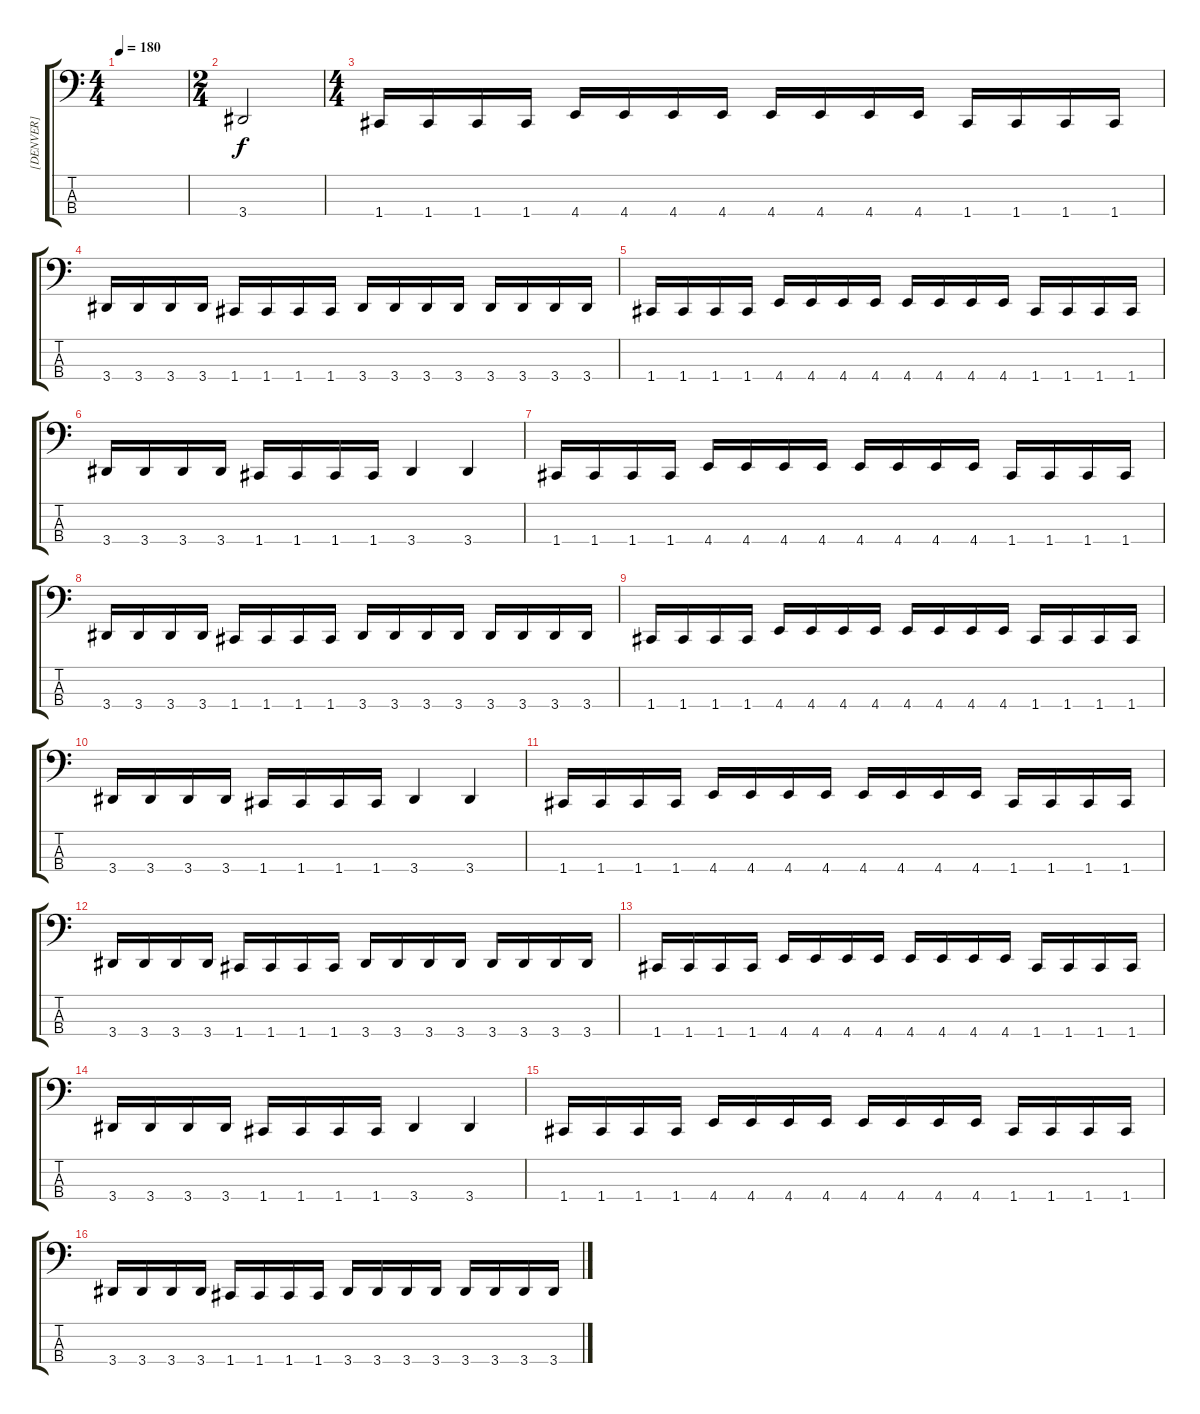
\track ("[DENVER]" "[DENVER]") {instrument electricbasspick}
\staff {score tabs}
\tuning (F2 C2 G1 C1) {hide}
\ts (4 4)
\tempo 180
\clef f4
\ks c
|
\ts (2 4)
3.4.2 |
\ts (4 4)
1.4.16 1.4.16 1.4.16 1.4.16 4.4.16 4.4.16 4.4.16 4.4.16 4.4.16 4.4.16 4.4.16 4.4.16 1.4.16 1.4.16 1.4.16 1.4.16 |
3.4.16 3.4.16 3.4.16 3.4.16 1.4.16 1.4.16 1.4.16 1.4.16 3.4.16 3.4.16 3.4.16 3.4.16 3.4.16 3.4.16 3.4.16 3.4.16 |
1.4.16 1.4.16 1.4.16 1.4.16 4.4.16 4.4.16 4.4.16 4.4.16 4.4.16 4.4.16 4.4.16 4.4.16 1.4.16 1.4.16 1.4.16 1.4.16 |
3.4.16 3.4.16 3.4.16 3.4.16 1.4.16 1.4.16 1.4.16 1.4.16 3.4.4 3.4.4 |
1.4.16 1.4.16 1.4.16 1.4.16 4.4.16 4.4.16 4.4.16 4.4.16 4.4.16 4.4.16 4.4.16 4.4.16 1.4.16 1.4.16 1.4.16 1.4.16 |
3.4.16 3.4.16 3.4.16 3.4.16 1.4.16 1.4.16 1.4.16 1.4.16 3.4.16 3.4.16 3.4.16 3.4.16 3.4.16 3.4.16 3.4.16 3.4.16 |
1.4.16 1.4.16 1.4.16 1.4.16 4.4.16 4.4.16 4.4.16 4.4.16 4.4.16 4.4.16 4.4.16 4.4.16 1.4.16 1.4.16 1.4.16 1.4.16 |
3.4.16 3.4.16 3.4.16 3.4.16 1.4.16 1.4.16 1.4.16 1.4.16 3.4.4 3.4.4 |
1.4.16 1.4.16 1.4.16 1.4.16 4.4.16 4.4.16 4.4.16 4.4.16 4.4.16 4.4.16 4.4.16 4.4.16 1.4.16 1.4.16 1.4.16 1.4.16 |
3.4.16 3.4.16 3.4.16 3.4.16 1.4.16 1.4.16 1.4.16 1.4.16 3.4.16 3.4.16 3.4.16 3.4.16 3.4.16 3.4.16 3.4.16 3.4.16 |
1.4.16 1.4.16 1.4.16 1.4.16 4.4.16 4.4.16 4.4.16 4.4.16 4.4.16 4.4.16 4.4.16 4.4.16 1.4.16 1.4.16 1.4.16 1.4.16 |
3.4.16 3.4.16 3.4.16 3.4.16 1.4.16 1.4.16 1.4.16 1.4.16 3.4.4 3.4.4 |
1.4.16 1.4.16 1.4.16 1.4.16 4.4.16 4.4.16 4.4.16 4.4.16 4.4.16 4.4.16 4.4.16 4.4.16 1.4.16 1.4.16 1.4.16 1.4.16 |
3.4.16 3.4.16 3.4.16 3.4.16 1.4.16 1.4.16 1.4.16 1.4.16 3.4.16 3.4.16 3.4.16 3.4.16 3.4.16 3.4.16 3.4.16 3.4.16
